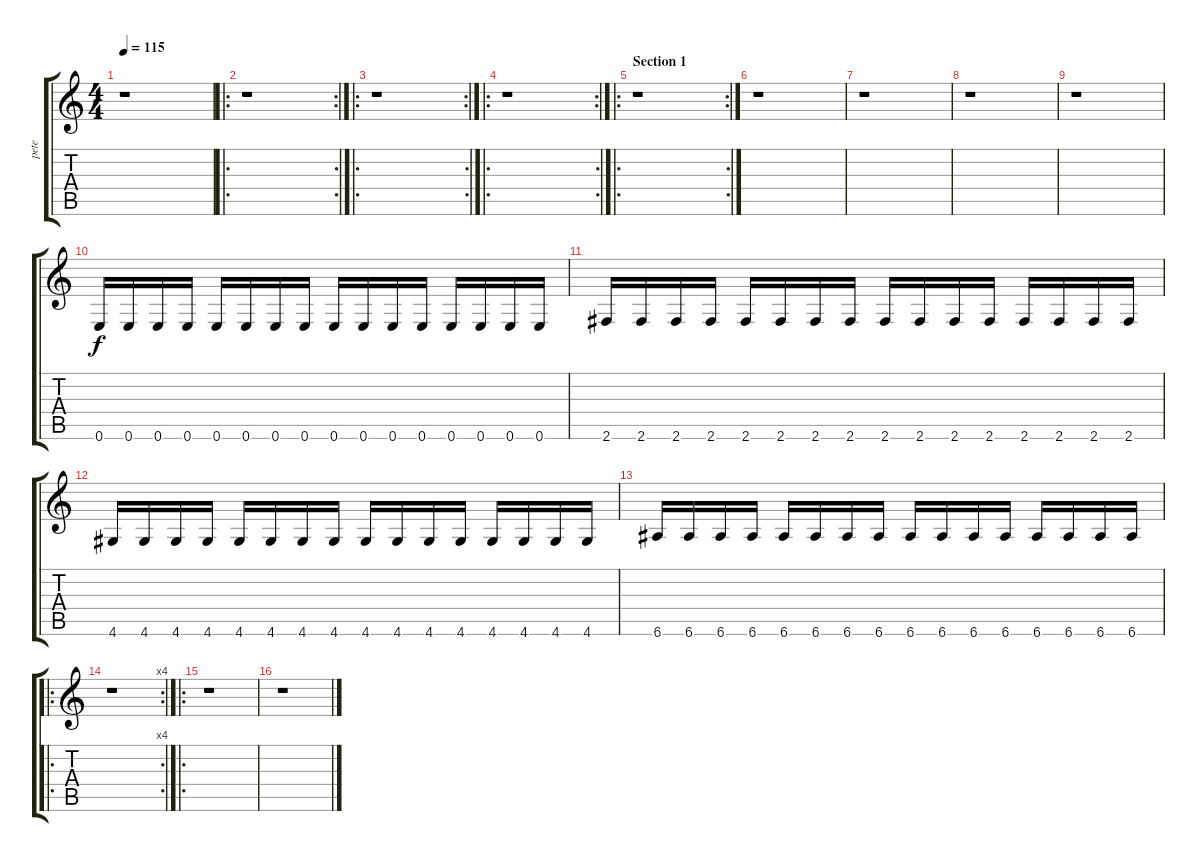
\track ("pete" "pete") {instrument electricbassfinger}
\staff {score tabs}
\tuning (E4 B3 G3 D3 A2 E2) {hide}
\ts (4 4)
\tempo 115
\clef g2
\ks c
r.1{dy f} |
\ro
\rc 2
r.1 |
\ro
\rc 2
r.1 |
\ro
\rc 2
r.1 |
\ro
\rc 2
\section ("" "Section 1")
r.1 |
r.1 |
r.1 |
r.1 |
r.1 |
0.6.16 0.6.16 0.6.16 0.6.16 0.6.16 0.6.16 0.6.16 0.6.16 0.6.16 0.6.16 0.6.16 0.6.16 0.6.16 0.6.16 0.6.16 0.6.16 |
2.6.16 2.6.16 2.6.16 2.6.16 2.6.16 2.6.16 2.6.16 2.6.16 2.6.16 2.6.16 2.6.16 2.6.16 2.6.16 2.6.16 2.6.16 2.6.16 |
4.6.16 4.6.16 4.6.16 4.6.16 4.6.16 4.6.16 4.6.16 4.6.16 4.6.16 4.6.16 4.6.16 4.6.16 4.6.16 4.6.16 4.6.16 4.6.16 |
6.6.16 6.6.16 6.6.16 6.6.16 6.6.16 6.6.16 6.6.16 6.6.16 6.6.16 6.6.16 6.6.16 6.6.16 6.6.16 6.6.16 6.6.16 6.6.16 |
\ro
\rc 4
r.1 |
\ro
r.1 |
r.1
